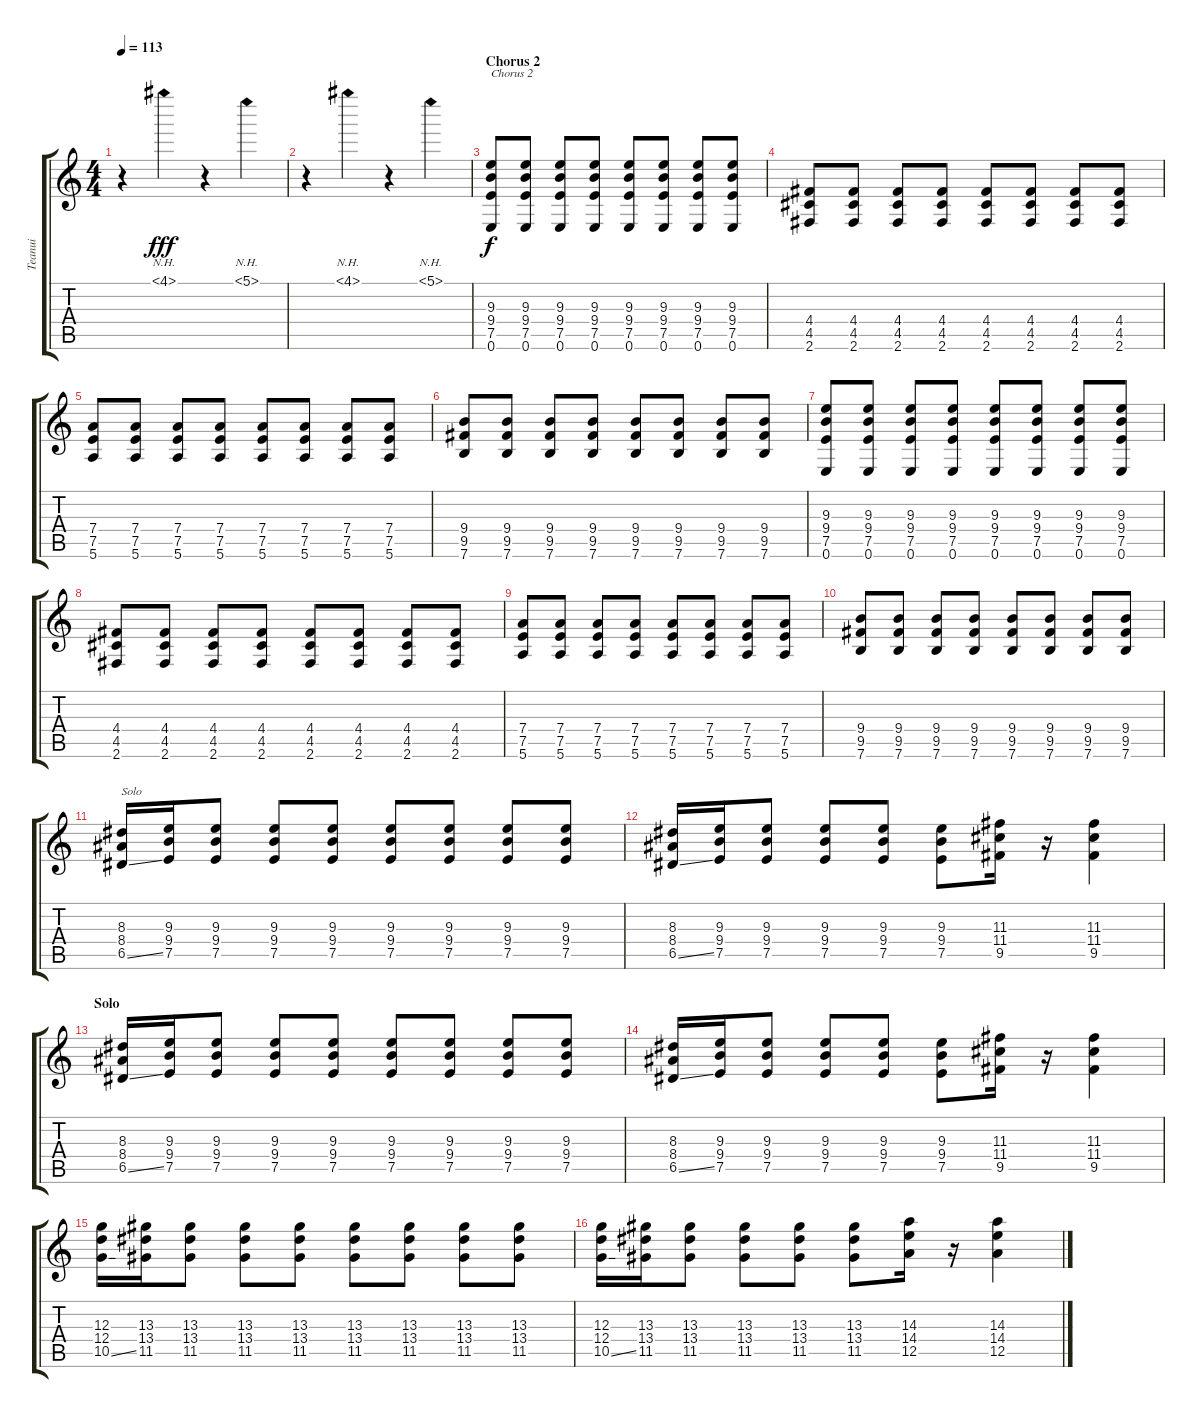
\track ("Teanui" "Teanui") {instrument distortionguitar}
\staff {score tabs}
\tuning (E4 B3 G3 D3 A2 E2) {hide}
\ts (4 4)
\tempo 113
\clef g2
\ks c
r.4{dy mp} 4.1{nh}.4{dy fff} r.4 5.1{nh}.4 |
r.4 4.1{nh}.4 r.4 5.1{nh}.4 |
\section ("" "Chorus 2")
(9.3 9.4 7.5 0.6).8{txt "Chorus 2" dy f} (9.3 9.4 7.5 0.6).8 (9.3 9.4 7.5 0.6).8 (9.3 9.4 7.5 0.6).8 (9.3 9.4 7.5 0.6).8 (9.3 9.4 7.5 0.6).8 (9.3 9.4 7.5 0.6).8 (9.3 9.4 7.5 0.6).8 |
(4.4 4.5 2.6).8 (4.4 4.5 2.6).8 (4.4 4.5 2.6).8 (4.4 4.5 2.6).8 (4.4 4.5 2.6).8 (4.4 4.5 2.6).8 (4.4 4.5 2.6).8 (4.4 4.5 2.6).8 |
(7.4 7.5 5.6).8 (7.4 7.5 5.6).8 (7.4 7.5 5.6).8 (7.4 7.5 5.6).8 (7.4 7.5 5.6).8 (7.4 7.5 5.6).8 (7.4 7.5 5.6).8 (7.4 7.5 5.6).8 |
(9.4 9.5 7.6).8 (9.4 9.5 7.6).8 (9.4 9.5 7.6).8 (9.4 9.5 7.6).8 (9.4 9.5 7.6).8 (9.4 9.5 7.6).8 (9.4 9.5 7.6).8 (9.4 9.5 7.6).8 |
(9.3 9.4 7.5 0.6).8 (9.3 9.4 7.5 0.6).8 (9.3 9.4 7.5 0.6).8 (9.3 9.4 7.5 0.6).8 (9.3 9.4 7.5 0.6).8 (9.3 9.4 7.5 0.6).8 (9.3 9.4 7.5 0.6).8 (9.3 9.4 7.5 0.6).8 |
(4.4 4.5 2.6).8 (4.4 4.5 2.6).8 (4.4 4.5 2.6).8 (4.4 4.5 2.6).8 (4.4 4.5 2.6).8 (4.4 4.5 2.6).8 (4.4 4.5 2.6).8 (4.4 4.5 2.6).8 |
(7.4 7.5 5.6).8 (7.4 7.5 5.6).8 (7.4 7.5 5.6).8 (7.4 7.5 5.6).8 (7.4 7.5 5.6).8 (7.4 7.5 5.6).8 (7.4 7.5 5.6).8 (7.4 7.5 5.6).8 |
(9.4 9.5 7.6).8 (9.4 9.5 7.6).8 (9.4 9.5 7.6).8 (9.4 9.5 7.6).8 (9.4 9.5 7.6).8 (9.4 9.5 7.6).8 (9.4 9.5 7.6).8 (9.4 9.5 7.6).8 |
(8.3 8.4 6.5{ss}).16{txt "Solo"} (9.3 9.4 7.5).16 (9.3 9.4 7.5).8 (9.3 9.4 7.5).8 (9.3 9.4 7.5).8 (9.3 9.4 7.5).8 (9.3 9.4 7.5).8 (9.3 9.4 7.5).8 (9.3 9.4 7.5).8 |
(8.3 8.4 6.5{ss}).16 (9.3 9.4 7.5).16 (9.3 9.4 7.5).8 (9.3 9.4 7.5).8 (9.3 9.4 7.5).8 (9.3 9.4 7.5).8 (11.3 11.4 9.5).16 r.16 (11.3 11.4 9.5).4 |
\section ("" "Solo")
(8.3 8.4 6.5{ss}).16 (9.3 9.4 7.5).16 (9.3 9.4 7.5).8 (9.3 9.4 7.5).8 (9.3 9.4 7.5).8 (9.3 9.4 7.5).8 (9.3 9.4 7.5).8 (9.3 9.4 7.5).8 (9.3 9.4 7.5).8 |
(8.3 8.4 6.5{ss}).16 (9.3 9.4 7.5).16 (9.3 9.4 7.5).8 (9.3 9.4 7.5).8 (9.3 9.4 7.5).8 (9.3 9.4 7.5).8 (11.3 11.4 9.5).16 r.16 (11.3 11.4 9.5).4 |
(12.3 12.4 10.5{ss}).16 (13.3 13.4 11.5).16 (13.3 13.4 11.5).8 (13.3 13.4 11.5).8 (13.3 13.4 11.5).8 (13.3 13.4 11.5).8 (13.3 13.4 11.5).8 (13.3 13.4 11.5).8 (13.3 13.4 11.5).8 |
(12.3 12.4 10.5{ss}).16 (13.3 13.4 11.5).16 (13.3 13.4 11.5).8 (13.3 13.4 11.5).8 (13.3 13.4 11.5).8 (13.3 13.4 11.5).8 (14.3 14.4 12.5).16 r.16 (14.3 14.4 12.5).4
